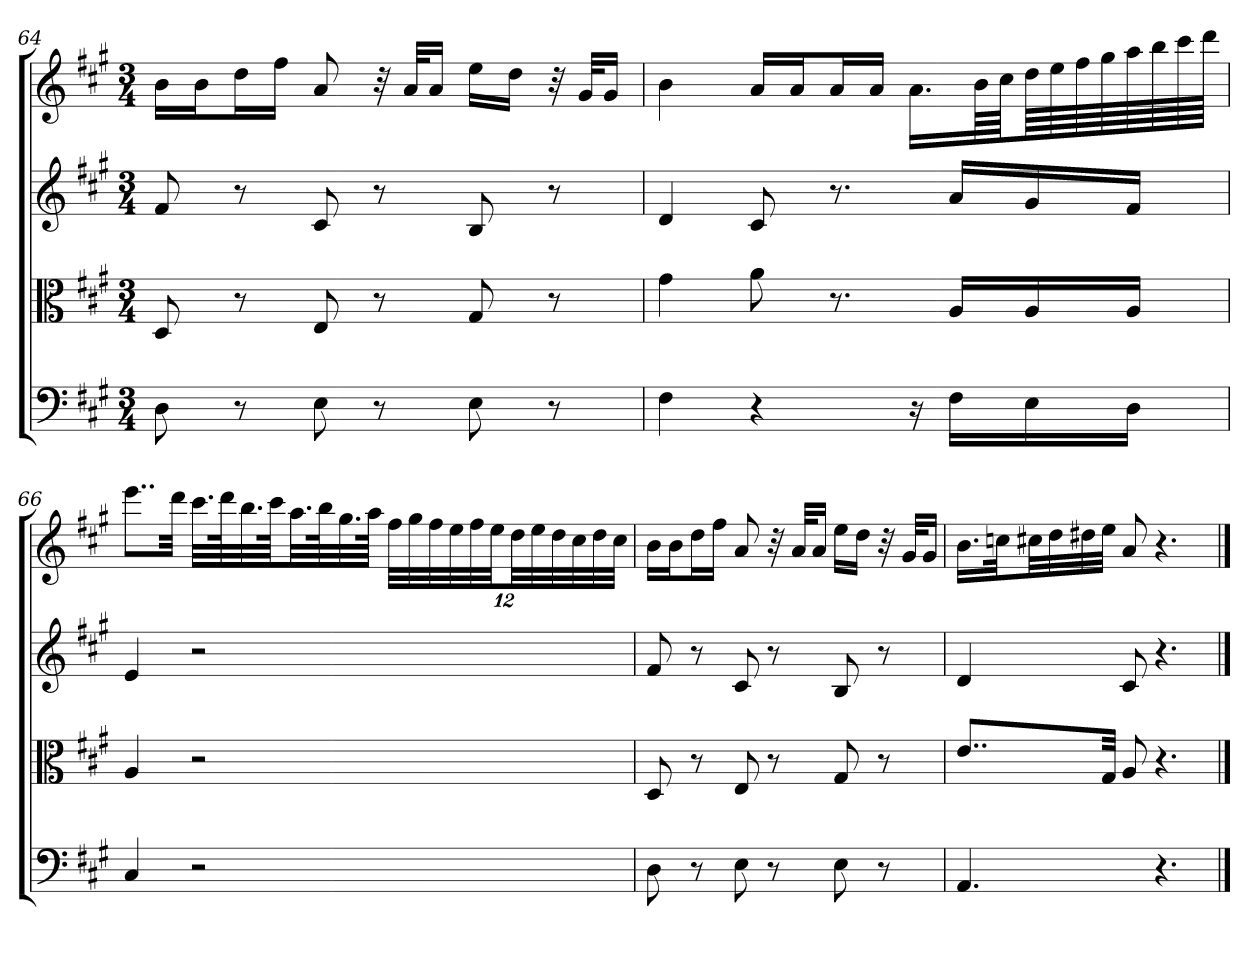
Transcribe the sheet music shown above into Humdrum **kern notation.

**kern	**kern	**kern	**kern
*part4	*part3	*part2	*part1
*staff4	*staff3	*staff2	*staff1
*clefF4	*clefC3	*	*
*k[f#c#g#]	*k[f#c#g#]	*k[f#c#g#]	*k[f#c#g#]
*A:	*A:	*A:	*A:
*M3/4	*M3/4	*M3/4	*M3/4
=64	=64	=64	=64
8D	8D	8f#	16bLL
.	.	.	16bJ
8r	8r	8r	16ddL
.	.	.	16ff#JJ
8E	8E	8c#	8a
8r	8r	8r	32r
.	.	.	32aKLL
.	.	.	16aJJ
8E	8G#	8B	16eeLL
.	.	.	16ddJJ
8r	8r	8r	32r
.	.	.	32g#KLL
.	.	.	16g#JJ
=65	=65	=65	=65
4F#	4g#	4d	4b
4r	8a	8c#	16aLL
.	.	.	16aJ
.	8.r	8.r	16aL
.	.	.	16aJJ
16r	.	.	16.aLL
16F#\LL	16A/LL	16aLL	.
.	.	.	64bLL
.	.	.	64cc#JJJ
16E\	16A/	16g#	64ddLLL
.	.	.	64ee
.	.	.	64ff#
.	.	.	64gg#
16D\JJ	16A/JJ	16f#JJ	64aa
.	.	.	64bb
.	.	.	64ccc#
.	.	.	64dddJJJJ
=66	=66	=66	=66
4C#	4A	4e	8..eeeL
.	.	.	32dddJkk
2r	2r	2r	32.ccc#LLL
.	.	.	64dddK
.	.	.	32.bb
.	.	.	64ccc#JJk
.	.	.	32.aaLL
.	.	.	64bbK
.	.	.	32.gg#
.	.	.	64aaJJJk
.	.	.	48ff#LLL
.	.	.	48gg#
.	.	.	48ff#
.	.	.	48ee
.	.	.	48ff#
.	.	.	48eeJJ
.	.	.	48ddLL
.	.	.	48ee
.	.	.	48dd
.	.	.	48cc#
.	.	.	48dd
.	.	.	48cc#JJJ
=67	=67	=67	=67
8D	8D	8f#	16bLL
.	.	.	16bJ
8r	8r	8r	16ddL
.	.	.	16ff#JJ
8E	8E	8c#	8a
8r	8r	8r	32r
.	.	.	32aKLL
.	.	.	16aJJ
8E	8G#	8B	16eeLL
.	.	.	16ddJJ
8r	8r	8r	32r
.	.	.	32g#KLL
.	.	.	16g#JJ
=68	=68	=68	=68
4.AA	8..e/L	4d	16.bLL
.	.	.	32ccnJk
.	.	.	32cc#XLL
.	.	.	32dd
.	.	.	32dd#X
.	32G#/Jkk	.	32eeJJJ
.	8A	8c#	8a
4.r	4.r	4.r	4.r
==	==	==	==
*-	*-	*-	*-
